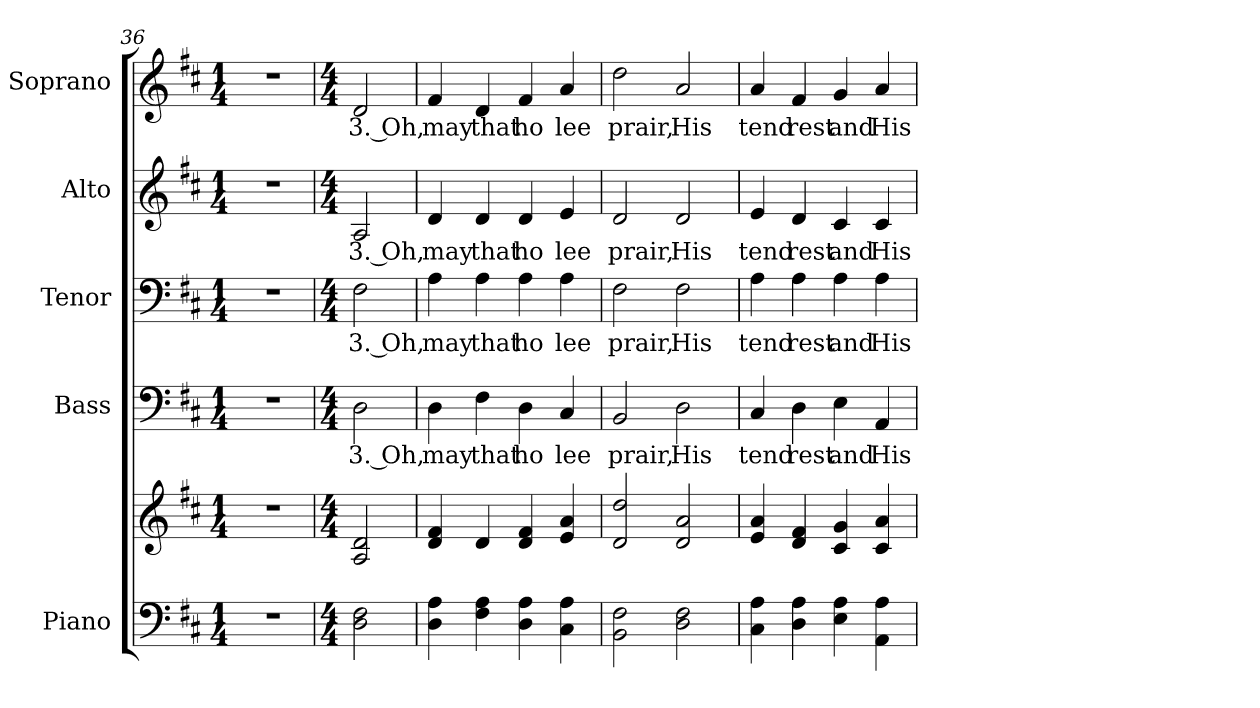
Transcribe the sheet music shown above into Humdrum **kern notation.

**kern	**kern	**kern	**text	**kern	**text	**kern	**text	**kern	**text
*part5	*part5	*part4	*part4	*part3	*part3	*part2	*part2	*part1	*part1
*staff6	*staff5	*staff4	*staff4	*staff3	*staff3	*staff2	*staff2	*staff1	*staff1
*I"Piano	*	*I"Bass	*	*I"Tenor	*	*I"Alto	*	*I"Soprano	*
*I'Pno.	*	*I'B.	*	*I'T.	*	*I'A.	*	*I'S.	*
!!LO:PB:g=z
*clefF4	*clefG2	*clefF4	*	*clefF4	*	*clefG2	*	*clefG2	*
*k[f#c#]	*k[f#c#]	*k[f#c#]	*	*k[f#c#]	*	*k[f#c#]	*	*k[f#c#]	*
*D:	*D:	*D:	*	*D:	*	*D:	*	*D:	*
*M1/4	*M1/4	*M1/4	*	*M1/4	*	*M1/4	*	*M1/4	*
=36	=36	=36	=36	=36	=36	=36	=36	=36	=36
!LO:N:vis=1	!LO:N:vis=1	!LO:N:vis=1	!	!LO:N:vis=1	!	!LO:N:vis=1	!	!LO:N:vis=1	!
4r	4r	4r	.	4r	.	4r	.	4r	.
=37	=37	=37	=37	=37	=37	=37	=37	=37	=37
*M4/4	*M4/4	*M4/4	*	*M4/4	*	*M4/4	*	*M4/4	*
!	!	!	!LO:LY:b:color=#000000	!	!	!	!	!	!
!	!	!	!	!	!LO:LY:b:color=#000000	!	!	!	!
!	!	!	!	!	!	!	!LO:LY:b:color=#000000	!	!
!	!	!	!	!	!	!	!	!	!LO:LY:b:color=#000000
2Di\ 2F#i	2Ai/ 2di	2Di\	3. Oh,	2F#i\	3. Oh,	2Ai/	3. Oh,	2di/	3. Oh,
=38	=38	=38	=38	=38	=38	=38	=38	=38	=38
!	!	!	!LO:LY:b:color=#000000	!	!	!	!	!	!
!	!	!	!	!	!LO:LY:b:color=#000000	!	!	!	!
!	!	!	!	!	!	!	!LO:LY:b:color=#000000	!	!
!	!	!	!	!	!	!	!	!	!LO:LY:b:color=#000000
4Di\ 4Ai	4di/ 4f#i	4Di\	may	4Ai\	may	4di/	may	4f#i/	may
!	!	!	!LO:LY:b:color=#000000	!	!	!	!	!	!
!	!	!	!	!	!LO:LY:b:color=#000000	!	!	!	!
!	!	!	!	!	!	!	!LO:LY:b:color=#000000	!	!
!	!	!	!	!	!	!	!	!	!LO:LY:b:color=#000000
4F#i\ 4Ai	4di/	4F#i\	that	4Ai\	that	4di/	that	4di/	that
!	!	!	!LO:LY:b:color=#000000	!	!	!	!	!	!
!	!	!	!	!	!LO:LY:b:color=#000000	!	!	!	!
!	!	!	!	!	!	!	!LO:LY:b:color=#000000	!	!
!	!	!	!	!	!	!	!	!	!LO:LY:b:color=#000000
4Di\ 4Ai	4di/ 4f#i	4Di\	ho	4Ai\	ho	4di/	ho	4f#i/	ho
!	!	!	!LO:LY:b:color=#000000	!	!	!	!	!	!
!	!	!	!	!	!LO:LY:b:color=#000000	!	!	!	!
!	!	!	!	!	!	!	!LO:LY:b:color=#000000	!	!
!	!	!	!	!	!	!	!	!	!LO:LY:b:color=#000000
4C#i\ 4Ai	4ei/ 4ai	4C#i/	lee	4Ai\	lee	4ei/	lee	4ai/	lee
!!LO:PB:g=z
=39	=39	=39	=39	=39	=39	=39	=39	=39	=39
!	!	!	!LO:LY:b:color=#000000	!	!	!	!	!	!
!	!	!	!	!	!LO:LY:b:color=#000000	!	!	!	!
!	!	!	!	!	!	!	!LO:LY:b:color=#000000	!	!
!	!	!	!	!	!	!	!	!	!LO:LY:b:color=#000000
2BBi\ 2F#i	2di/ 2ddi	2BBi/	prair,	2F#i\	prair,	2di/	prair,	2ddi\	prair,
!	!	!	!LO:LY:b:color=#000000	!	!	!	!	!	!
!	!	!	!	!	!LO:LY:b:color=#000000	!	!	!	!
!	!	!	!	!	!	!	!LO:LY:b:color=#000000	!	!
!	!	!	!	!	!	!	!	!	!LO:LY:b:color=#000000
2Di\ 2F#i	2di/ 2ai	2Di\	His	2F#i\	His	2di/	His	2ai/	His
=40	=40	=40	=40	=40	=40	=40	=40	=40	=40
!	!	!	!LO:LY:b:color=#000000	!	!	!	!	!	!
!	!	!	!	!	!LO:LY:b:color=#000000	!	!	!	!
!	!	!	!	!	!	!	!LO:LY:b:color=#000000	!	!
!	!	!	!	!	!	!	!	!	!LO:LY:b:color=#000000
4C#i\ 4Ai	4ei/ 4ai	4C#i/	tend	4Ai\	tend	4ei/	tend	4ai/	tend
!	!	!	!LO:LY:b:color=#000000	!	!	!	!	!	!
!	!	!	!	!	!LO:LY:b:color=#000000	!	!	!	!
!	!	!	!	!	!	!	!LO:LY:b:color=#000000	!	!
!	!	!	!	!	!	!	!	!	!LO:LY:b:color=#000000
4Di\ 4Ai	4di/ 4f#i	4Di\	rest	4Ai\	rest	4di/	rest	4f#i/	rest
!	!	!	!LO:LY:b:color=#000000	!	!	!	!	!	!
!	!	!	!	!	!LO:LY:b:color=#000000	!	!	!	!
!	!	!	!	!	!	!	!LO:LY:b:color=#000000	!	!
!	!	!	!	!	!	!	!	!	!LO:LY:b:color=#000000
4Ei\ 4Ai	4c#i/ 4gi	4Ei\	and	4Ai\	and	4c#i/	and	4gi/	and
!	!	!	!LO:LY:b:color=#000000	!	!	!	!	!	!
!	!	!	!	!	!LO:LY:b:color=#000000	!	!	!	!
!	!	!	!	!	!	!	!LO:LY:b:color=#000000	!	!
!	!	!	!	!	!	!	!	!	!LO:LY:b:color=#000000
4AAi\ 4Ai	4c#i/ 4ai	4AAi/	His	4Ai\	His	4c#i/	His	4ai/	His
=	=	=	=	=	=	=	=	=	=
*-	*-	*-	*-	*-	*-	*-	*-	*-	*-
